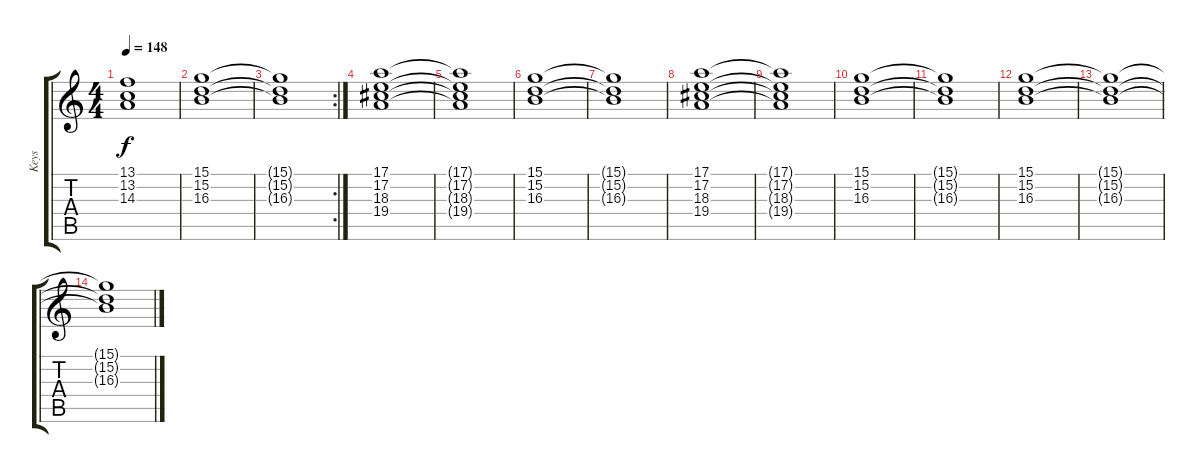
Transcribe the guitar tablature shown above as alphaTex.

\track ("Keys" "Keys") {instrument stringensemble2}
\staff {score tabs}
\tuning (E4 B3 G3 D3 A2 E2) {hide}
\ts (4 4)
\tempo 148
\clef g2
\ks c
(13.1{t} 13.2{t} 14.3{t}).1{dy f} |
(15.1 15.2 16.3).1 |
\rc 2
(15.1{t} 15.2{t} 16.3{t}).1 |
(17.1 17.2 18.3 19.4).1 |
(17.1{t} 17.2{t} 18.3{t} 19.4{t}).1 |
(15.1 15.2 16.3).1 |
(15.1{t} 15.2{t} 16.3{t}).1 |
(17.1 17.2 18.3 19.4).1 |
(17.1{t} 17.2{t} 18.3{t} 19.4{t}).1 |
(15.1 15.2 16.3).1 |
(15.1{t} 15.2{t} 16.3{t}).1 |
(15.1 15.2 16.3).1 |
(15.1{t} 15.2{t} 16.3{t}).1 |
(15.1{t} 15.2{t} 16.3{t}).1
